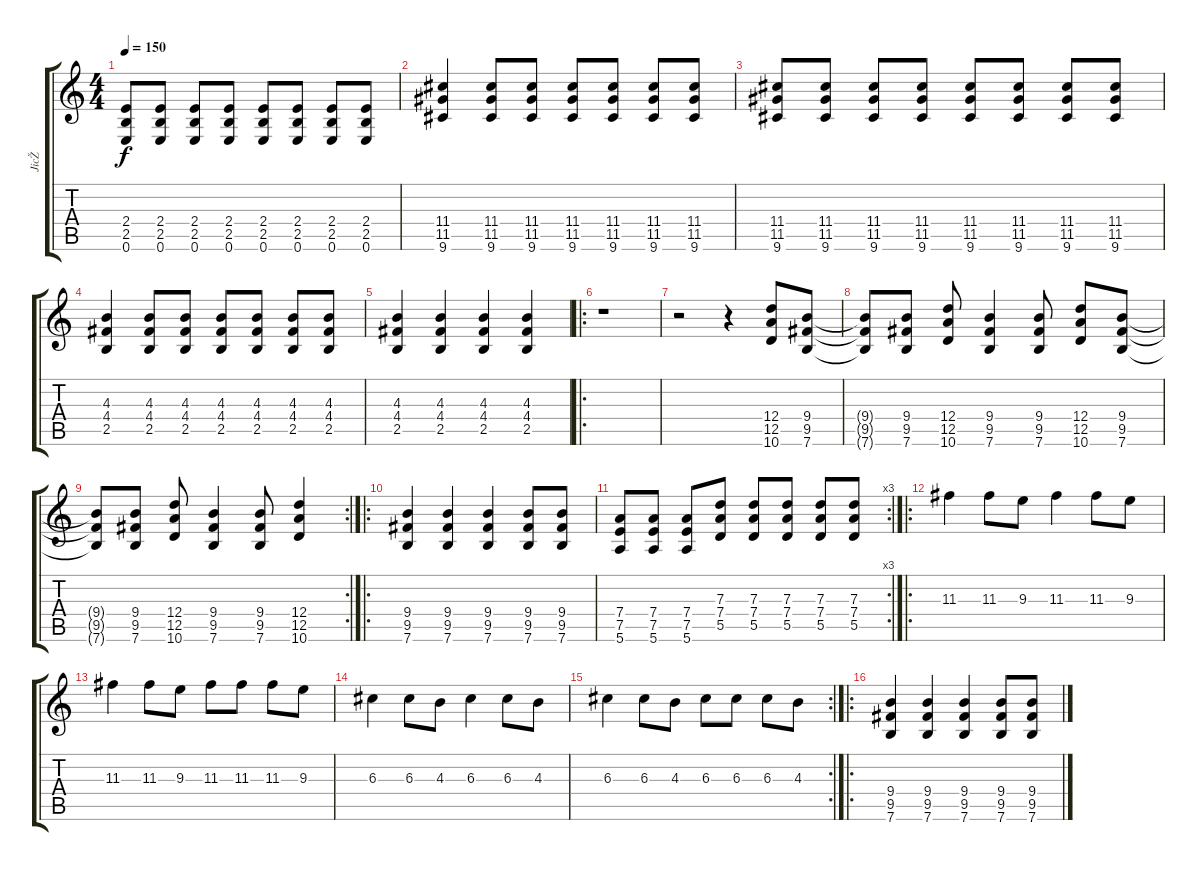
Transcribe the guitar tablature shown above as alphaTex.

\track ("JicŽ" "JicŽ") {instrument distortionguitar bank 255}
\staff {score tabs}
\tuning (E4 B3 G3 D3 A2 E2) {hide}
\ts (4 4)
\tempo 150
\clef g2
\ks c
(2.4 2.5 0.6).8{dy f} (2.4 2.5 0.6).8 (2.4 2.5 0.6).8 (2.4 2.5 0.6).8 (2.4 2.5 0.6).8 (2.4 2.5 0.6).8 (2.4 2.5 0.6).8 (2.4 2.5 0.6).8 |
(11.4 11.5 9.6).4 (11.4 11.5 9.6).8 (11.4 11.5 9.6).8 (11.4 11.5 9.6).8 (11.4 11.5 9.6).8 (11.4 11.5 9.6).8 (11.4 11.5 9.6).8 |
(11.4 11.5 9.6).8 (11.4 11.5 9.6).8 (11.4 11.5 9.6).8 (11.4 11.5 9.6).8 (11.4 11.5 9.6).8 (11.4 11.5 9.6).8 (11.4 11.5 9.6).8 (11.4 11.5 9.6).8 |
(4.3 4.4 2.5).4 (4.3 4.4 2.5).8 (4.3 4.4 2.5).8 (4.3 4.4 2.5).8 (4.3 4.4 2.5).8 (4.3 4.4 2.5).8 (4.3 4.4 2.5).8 |
(4.3 4.4 2.5).4 (4.3 4.4 2.5).4 (4.3 4.4 2.5).4 (4.3 4.4 2.5).4 |
\ro
r.1 |
r.2 r.4 (12.4 12.5 10.6).8 (9.4 9.5 7.6).8 |
(9.4{t} 9.5{t} 7.6{t}).8 (9.4 9.5 7.6).8 (12.4 12.5 10.6).8 (9.4 9.5 7.6).4 (9.4 9.5 7.6).8 (12.4 12.5 10.6).8 (9.4 9.5 7.6).8 |
\rc 2
(9.4{t} 9.5{t} 7.6{t}).8 (9.4 9.5 7.6).8 (12.4 12.5 10.6).8 (9.4 9.5 7.6).4 (9.4 9.5 7.6).8 (12.4 12.5 10.6).4 |
\ro
(9.4 9.5 7.6).4 (9.4 9.5 7.6).4 (9.4 9.5 7.6).4 (9.4 9.5 7.6).8 (9.4 9.5 7.6).8 |
\rc 3
(7.4 7.5 5.6).8 (7.4 7.5 5.6).8 (7.4 7.5 5.6).8 (7.3 7.4 5.5).8 (7.3 7.4 5.5).8 (7.3 7.4 5.5).8 (7.3 7.4 5.5).8 (7.3 7.4 5.5).8 |
\ro
11.3.4 11.3.8 9.3.8 11.3.4 11.3.8 9.3.8 |
11.3.4 11.3.8 9.3.8 11.3.8 11.3.8 11.3.8 9.3.8 |
6.3.4 6.3.8 4.3.8 6.3.4 6.3.8 4.3.8 |
\rc 2
6.3.4 6.3.8 4.3.8 6.3.8 6.3.8 6.3.8 4.3.8 |
\ro
(9.4 9.5 7.6).4 (9.4 9.5 7.6).4 (9.4 9.5 7.6).4 (9.4 9.5 7.6).8 (9.4 9.5 7.6).8
